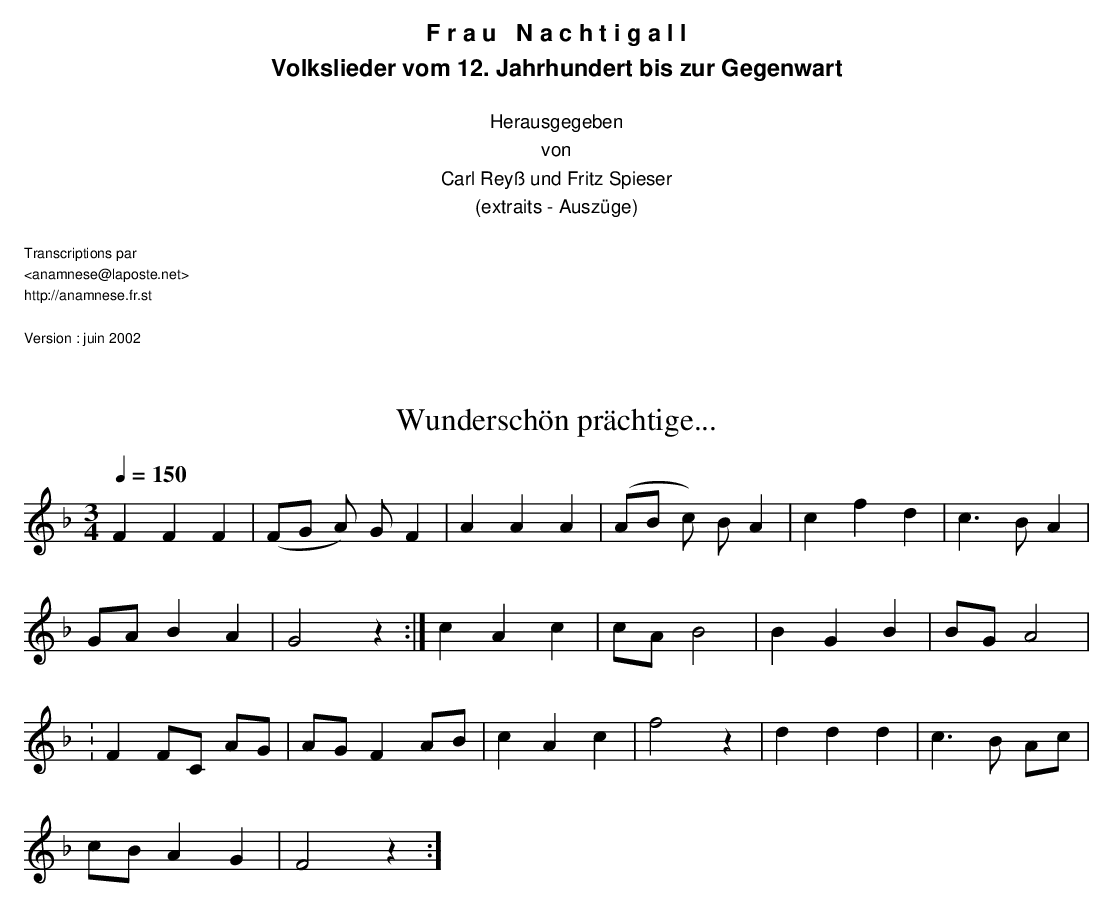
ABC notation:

X:1
T:Wunderschön prächtige...
M:3/4
L:1/4
Q:1/4=150
K:F
FFF | (F/G/ A/) G/ F | AAA | (A/B/ c/) B/ A | cfd | c>B A |
G/A/ B A | G2 z :| cAc | c/A/ B2 | BGB | B/G/ A2 |
:F F/C/ A/G/ | A/G/ F A/B/ | cAc | f2 z | ddd | c>B A/c/ |
c/B/ AG | F2 z :]
